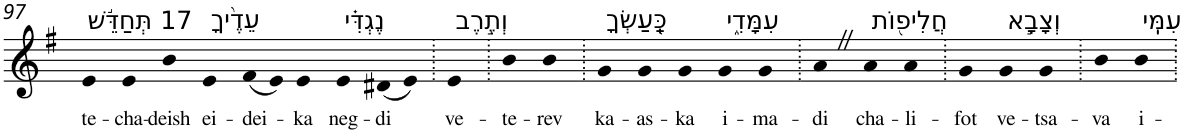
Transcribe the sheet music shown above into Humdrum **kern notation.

**kern	**text
*part1	*part1
*staff1	*staff1
*I"Piano	*
*I'Pno	*
!!LO:PB:g=z
*clefG2	*
*k[f#]	*
*G:	*
=97	=97
!LO:TX:a:t=17 תְּחַדֵּ֬שׁ	!
!	!LO:LY:b
4e	te-
!	!LO:LY:b
4e	-cha-
!	!LO:LY:b
4b	-deish
!LO:TX:a:t=עֵדֶ֨יךָ	!
!	!LO:LY:b
4e	ei-
!	!LO:LY:b
(8f#	-dei-
8e)	.
!	!LO:LY:b
4e	-ka
!LO:TX:a:t=נֶגְדִּ֗י	!
!	!LO:LY:b
4e	neg-
!	!LO:LY:b
(8d#X	-di
8e)	.
=98.	=98.
!LO:TX:a:t=וְתֶ֣רֶב	!
!	!LO:LY:b
4e	ve-
=99.	=99.
!	!LO:LY:b
4b	-te-
!	!LO:LY:b
4b	-rev
=100.	=100.
!LO:TX:a:t=כַּֽ֭עַשְׂךָ	!
!	!LO:LY:b
4g	ka-
!	!LO:LY:b
4g	-as-
!	!LO:LY:b
4g	-ka
!LO:TX:a:t=עִמָּדִ֑י	!
!	!LO:LY:b
4g	i-
!	!LO:LY:b
4g	-ma-
=101.	=101.
!	!LO:LY:b
4aZ	-di
!LO:TX:a:t=חֲלִיפ֖וֹת	!
!	!LO:LY:b
4a	cha-
!	!LO:LY:b
4a	-li-
=102.	=102.
!	!LO:LY:b
4g	-fot
!LO:TX:a:t=וְצָבָ֣א	!
!	!LO:LY:b
4g	ve-
!	!LO:LY:b
4g	-tsa-
=103.	=103.
!	!LO:LY:b
4b	-va
!LO:TX:a:t=עִמִּֽי	!
!	!LO:LY:b
4b	i-
=.	=.
*-	*-
